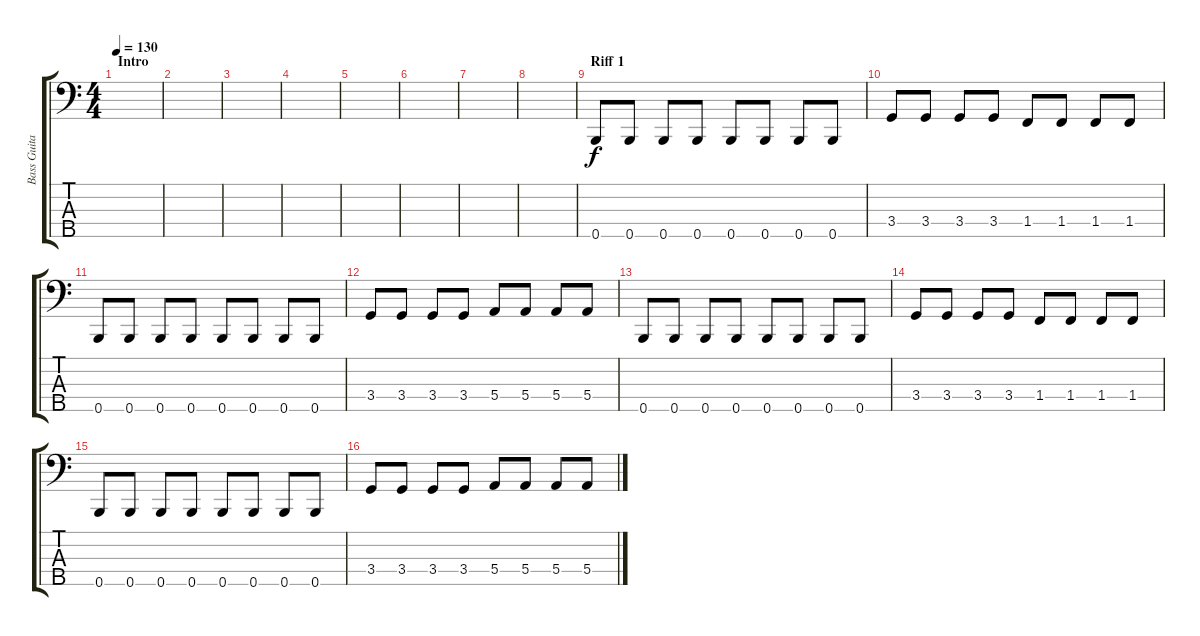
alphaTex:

\track ("Bass Guitar" "Bass Guita") {instrument electricbasspick}
\staff {score tabs}
\tuning (G2 D2 A1 E1 B0) {hide}
\ts (4 4)
\section ("" "Intro")
\tempo 130
\clef f4
\ks c
|
|
|
|
|
|
|
|
\section ("" "Riff 1")
0.5.8 0.5.8 0.5.8 0.5.8 0.5.8 0.5.8 0.5.8 0.5.8 |
3.4.8 3.4.8 3.4.8 3.4.8 1.4.8 1.4.8 1.4.8 1.4.8 |
0.5.8 0.5.8 0.5.8 0.5.8 0.5.8 0.5.8 0.5.8 0.5.8 |
3.4.8 3.4.8 3.4.8 3.4.8 5.4.8 5.4.8 5.4.8 5.4.8 |
0.5.8 0.5.8 0.5.8 0.5.8 0.5.8 0.5.8 0.5.8 0.5.8 |
3.4.8 3.4.8 3.4.8 3.4.8 1.4.8 1.4.8 1.4.8 1.4.8 |
0.5.8 0.5.8 0.5.8 0.5.8 0.5.8 0.5.8 0.5.8 0.5.8 |
3.4.8 3.4.8 3.4.8 3.4.8 5.4.8 5.4.8 5.4.8 5.4.8
